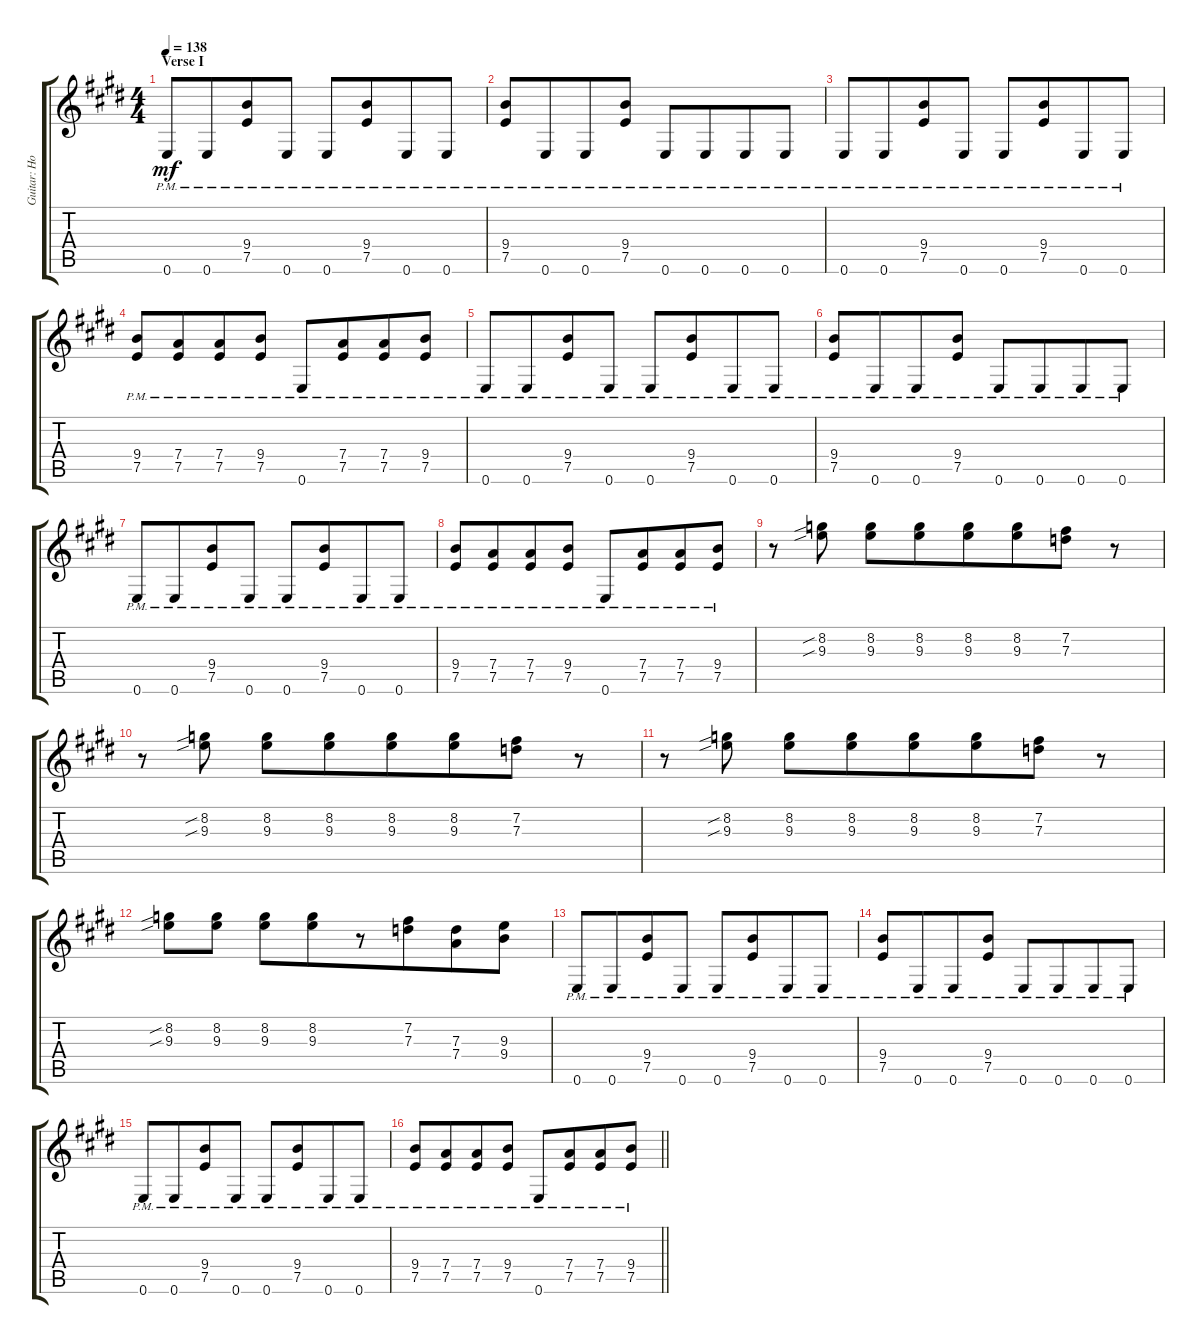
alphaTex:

\track ("Guitar: Howard" "Guitar: Ho") {instrument distortionguitar}
\staff {score tabs}
\tuning (E4 B3 G3 D3 A2 E2) {hide}
\ts (4 4)
\section ("" "Verse I")
\tempo 138
\clef g2
\ks e
0.6{pm}.8{dy mf} 0.6{pm}.8{beam merge} (9.4{pm} 7.5{pm}).8 0.6{pm}.8 0.6{pm}.8{beam merge} (9.4{pm} 7.5{pm}).8{beam merge} 0.6{pm}.8 0.6{pm}.8 |
(9.4{pm} 7.5{pm}).8 0.6{pm}.8{beam merge} 0.6{pm}.8{beam merge} (9.4{pm} 7.5{pm}).8{beam split} 0.6{pm}.8{beam merge} 0.6{pm}.8{beam merge} 0.6{pm}.8 0.6{pm}.8 |
0.6{pm}.8 0.6{pm}.8{beam merge} (9.4{pm} 7.5{pm}).8 0.6{pm}.8 0.6{pm}.8{beam merge} (9.4{pm} 7.5{pm}).8{beam merge} 0.6{pm}.8 0.6{pm}.8 |
(9.4{pm} 7.5{pm}).8 (7.4{pm} 7.5{pm}).8{beam merge} (7.4{pm} 7.5{pm}).8{beam merge} (9.4{pm} 7.5{pm}).8{beam split} 0.6{pm}.8 (7.4{pm} 7.5{pm}).8{beam merge} (7.4{pm} 7.5{pm}).8{beam merge} (9.4{pm} 7.5{pm}).8 |
0.6{pm}.8 0.6{pm}.8{beam merge} (9.4{pm} 7.5{pm}).8 0.6{pm}.8 0.6{pm}.8{beam merge} (9.4{pm} 7.5{pm}).8{beam merge} 0.6{pm}.8 0.6{pm}.8 |
(9.4{pm} 7.5{pm}).8 0.6{pm}.8{beam merge} 0.6{pm}.8{beam merge} (9.4{pm} 7.5{pm}).8{beam split} 0.6{pm}.8{beam merge} 0.6{pm}.8{beam merge} 0.6{pm}.8 0.6{pm}.8 |
0.6{pm}.8 0.6{pm}.8{beam merge} (9.4{pm} 7.5{pm}).8 0.6{pm}.8 0.6{pm}.8{beam merge} (9.4{pm} 7.5{pm}).8{beam merge} 0.6{pm}.8 0.6{pm}.8 |
(9.4{pm} 7.5{pm}).8 (7.4{pm} 7.5{pm}).8{beam merge} (7.4{pm} 7.5{pm}).8{beam merge} (9.4{pm} 7.5{pm}).8{beam split} 0.6{pm}.8 (7.4{pm} 7.5{pm}).8{beam merge} (7.4{pm} 7.5{pm}).8{beam merge} (9.4{pm} 7.5{pm}).8 |
r.8 (8.2{sib} 9.3{sib}).8 (8.2 9.3).8 (8.2 9.3).8{beam merge} (8.2 9.3).8{beam merge} (8.2 9.3).8{beam merge} (7.2 7.3).8 r.8 |
r.8 (8.2{sib} 9.3{sib}).8 (8.2 9.3).8 (8.2 9.3).8{beam merge} (8.2 9.3).8{beam merge} (8.2 9.3).8{beam merge} (7.2 7.3).8 r.8 |
r.8 (8.2{sib} 9.3{sib}).8 (8.2 9.3).8 (8.2 9.3).8{beam merge} (8.2 9.3).8{beam merge} (8.2 9.3).8{beam merge} (7.2 7.3).8 r.8 |
(8.2{sib} 9.3{sib}).8 (8.2 9.3).8 (8.2 9.3).8{beam merge} (8.2 9.3).8{beam merge} r.8{beam merge} (7.2 7.3).8{beam merge} (7.3 7.4).8{beam merge} (9.3 9.4).8 |
0.6{pm}.8 0.6{pm}.8{beam merge} (9.4{pm} 7.5{pm}).8 0.6{pm}.8 0.6{pm}.8{beam merge} (9.4{pm} 7.5{pm}).8{beam merge} 0.6{pm}.8 0.6{pm}.8 |
(9.4{pm} 7.5{pm}).8 0.6{pm}.8{beam merge} 0.6{pm}.8{beam merge} (9.4{pm} 7.5{pm}).8{beam split} 0.6{pm}.8{beam merge} 0.6{pm}.8{beam merge} 0.6{pm}.8 0.6{pm}.8 |
0.6{pm}.8 0.6{pm}.8{beam merge} (9.4{pm} 7.5{pm}).8 0.6{pm}.8 0.6{pm}.8{beam merge} (9.4{pm} 7.5{pm}).8{beam merge} 0.6{pm}.8 0.6{pm}.8 |
\barLineRight lightlight
(9.4{pm} 7.5{pm}).8 (7.4{pm} 7.5{pm}).8{beam merge} (7.4{pm} 7.5{pm}).8{beam merge} (9.4{pm} 7.5{pm}).8{beam split} 0.6{pm}.8 (7.4{pm} 7.5{pm}).8{beam merge} (7.4{pm} 7.5{pm}).8{beam merge} (9.4{pm} 7.5{pm}).8
